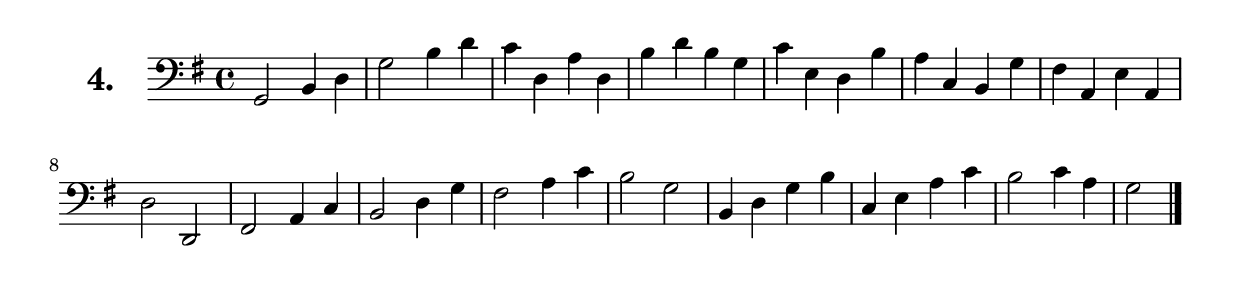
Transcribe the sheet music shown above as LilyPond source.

\version "2.18.2"

\score {
  \new StaffGroup = "" \with {
        instrumentName = \markup { \bold \huge { \larger "4." }}
      }
  <<
    \new Staff = "celloI" 
    \relative c {
      \clef bass
      \key g \major
      \time 4/4

      g2 b4 d      | %01
      g2 b4 d      | %02
      c4 d, a' d,  | %03
      b' d b g     | %04
      c e, d b'    | %05
      a c, b g'    | %06
      fis a, e' a, | %07
      d2 d,       | %08
      fis2 a4 c    | %09
      b2 d4 g      | %10
      fis2 a4 c    | %11
      b2 g         | %12
      b,4 d g b    | %13
      c, e a c     | %14
      b2 c4 a      | %15
      g2 \bar "|."   %16


    }
  >>
  \layout {}
  \header {
    composer = "Sebastian Lee"
  }
}
